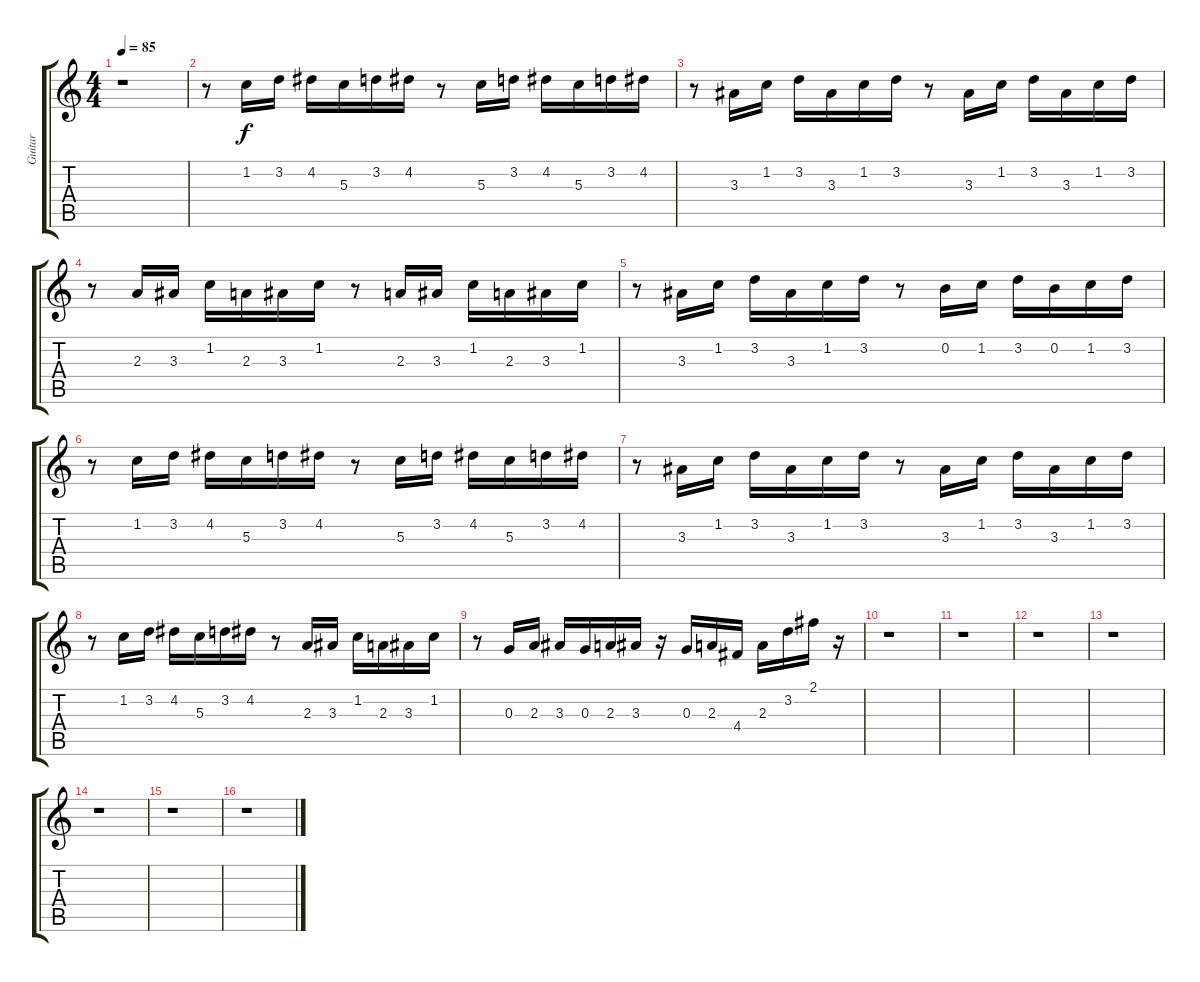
\track ("Guitar" "Guitar") {instrument acousticguitarsteel}
\staff {score tabs}
\tuning (E4 B3 G3 D3 A2 E2) {hide}
\ts (4 4)
\tempo 85
\clef g2
\ks c
r.1{dy f instrument acousticguitarsteel} |
r.8 1.2.16 3.2.16 4.2.16 5.3.16 3.2.16 4.2.16 r.8 5.3.16 3.2.16 4.2.16 5.3.16 3.2.16 4.2.16 |
r.8 3.3.16 1.2.16 3.2.16 3.3.16 1.2.16 3.2.16 r.8 3.3.16 1.2.16 3.2.16 3.3.16 1.2.16 3.2.16 |
r.8 2.3.16 3.3.16 1.2.16 2.3.16 3.3.16 1.2.16 r.8 2.3.16 3.3.16 1.2.16 2.3.16 3.3.16 1.2.16 |
r.8 3.3.16 1.2.16 3.2.16 3.3.16 1.2.16 3.2.16 r.8 0.2.16 1.2.16 3.2.16 0.2.16 1.2.16 3.2.16 |
r.8 1.2.16 3.2.16 4.2.16 5.3.16 3.2.16 4.2.16 r.8 5.3.16 3.2.16 4.2.16 5.3.16 3.2.16 4.2.16 |
r.8 3.3.16 1.2.16 3.2.16 3.3.16 1.2.16 3.2.16 r.8 3.3.16 1.2.16 3.2.16 3.3.16 1.2.16 3.2.16 |
r.8 1.2.16 3.2.16 4.2.16 5.3.16 3.2.16 4.2.16 r.8 2.3.16 3.3.16 1.2.16 2.3.16 3.3.16 1.2.16 |
r.8 0.3.16 2.3.16 3.3.16 0.3.16 2.3.16 3.3.16 r.16 0.3.16 2.3.16 4.4.16 2.3.16 3.2.16 2.1.16 r.16 |
r.1 |
r.1 |
r.1 |
r.1 |
r.1 |
r.1 |
r.1
